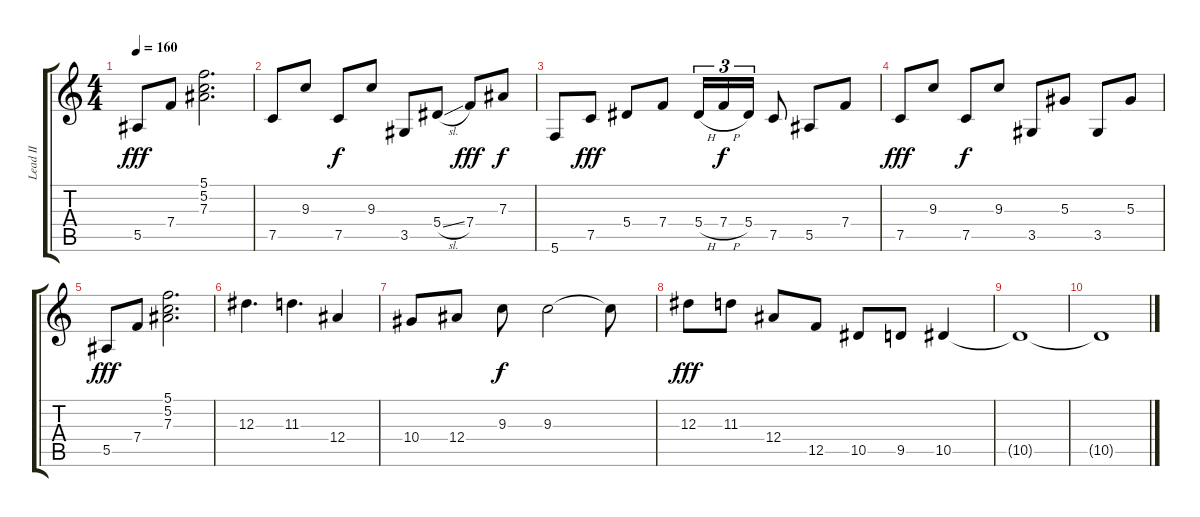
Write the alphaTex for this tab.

\track ("Lead II" "Lead II") {instrument distortionguitar}
\staff {score tabs}
\tuning (C4 G3 Eb3 Bb2 F2 C2) {hide}
\ts (4 4)
\tempo 160
\clef g2
\ks c
5.5.8{dy fff} 7.4.8 (5.1 5.2 7.3).2{d} |
7.5.8 9.3.8 7.5.8{dy f} 9.3.8 3.5.8 5.4{sl}.8 7.4.8{dy fff} 7.3.8{dy f} |
5.6.8 7.5.8{dy fff} 5.4.8 7.4.8 5.4{h}.16{tu (3 2)} 7.4{h}.16{tu (3 2) dy f} 5.4.16{tu (3 2)} 7.5.8 5.5.8 7.4.8 |
7.5.8{dy fff} 9.3.8 7.5.8{dy f} 9.3.8 3.5.8 5.3.8 3.5.8 5.3.8 |
5.5.8{dy fff} 7.4.8 (5.1 5.2 7.3).2{d} |
12.3.4{d} 11.3.4{d} 12.4.4 |
10.4.8 12.4.8 9.3.8{dy f} 9.3.2 9.3{t}.8 |
12.3.8{dy fff} 11.3.8 12.4.8 12.5.8 10.5.8 9.5.8 10.5.4 |
10.5{t}.1 |
10.5{t}.1
